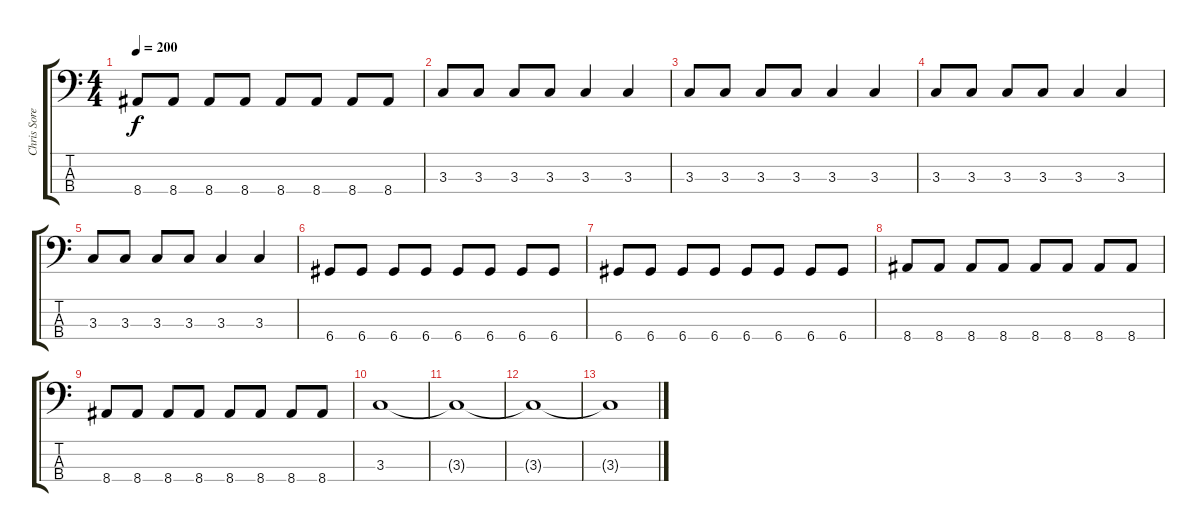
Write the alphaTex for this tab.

\track ("Chris Sorenson" "Chris Sore") {instrument electricbasspick}
\staff {score tabs}
\tuning (G2 D2 A1 D1) {hide}
\ts (4 4)
\tempo 200
\clef f4
\ks c
8.4.8{dy f} 8.4.8 8.4.8 8.4.8 8.4.8 8.4.8 8.4.8 8.4.8 |
3.3.8 3.3.8 3.3.8 3.3.8 3.3.4 3.3.4 |
3.3.8 3.3.8 3.3.8 3.3.8 3.3.4 3.3.4 |
3.3.8 3.3.8 3.3.8 3.3.8 3.3.4 3.3.4 |
3.3.8 3.3.8 3.3.8 3.3.8 3.3.4 3.3.4 |
6.4.8 6.4.8 6.4.8 6.4.8 6.4.8 6.4.8 6.4.8 6.4.8 |
6.4.8 6.4.8 6.4.8 6.4.8 6.4.8 6.4.8 6.4.8 6.4.8 |
8.4.8 8.4.8 8.4.8 8.4.8 8.4.8 8.4.8 8.4.8 8.4.8 |
8.4.8 8.4.8 8.4.8 8.4.8 8.4.8 8.4.8 8.4.8 8.4.8 |
3.3.1{volume 2} |
3.3{t}.1 |
3.3{t}.1 |
3.3{t}.1
